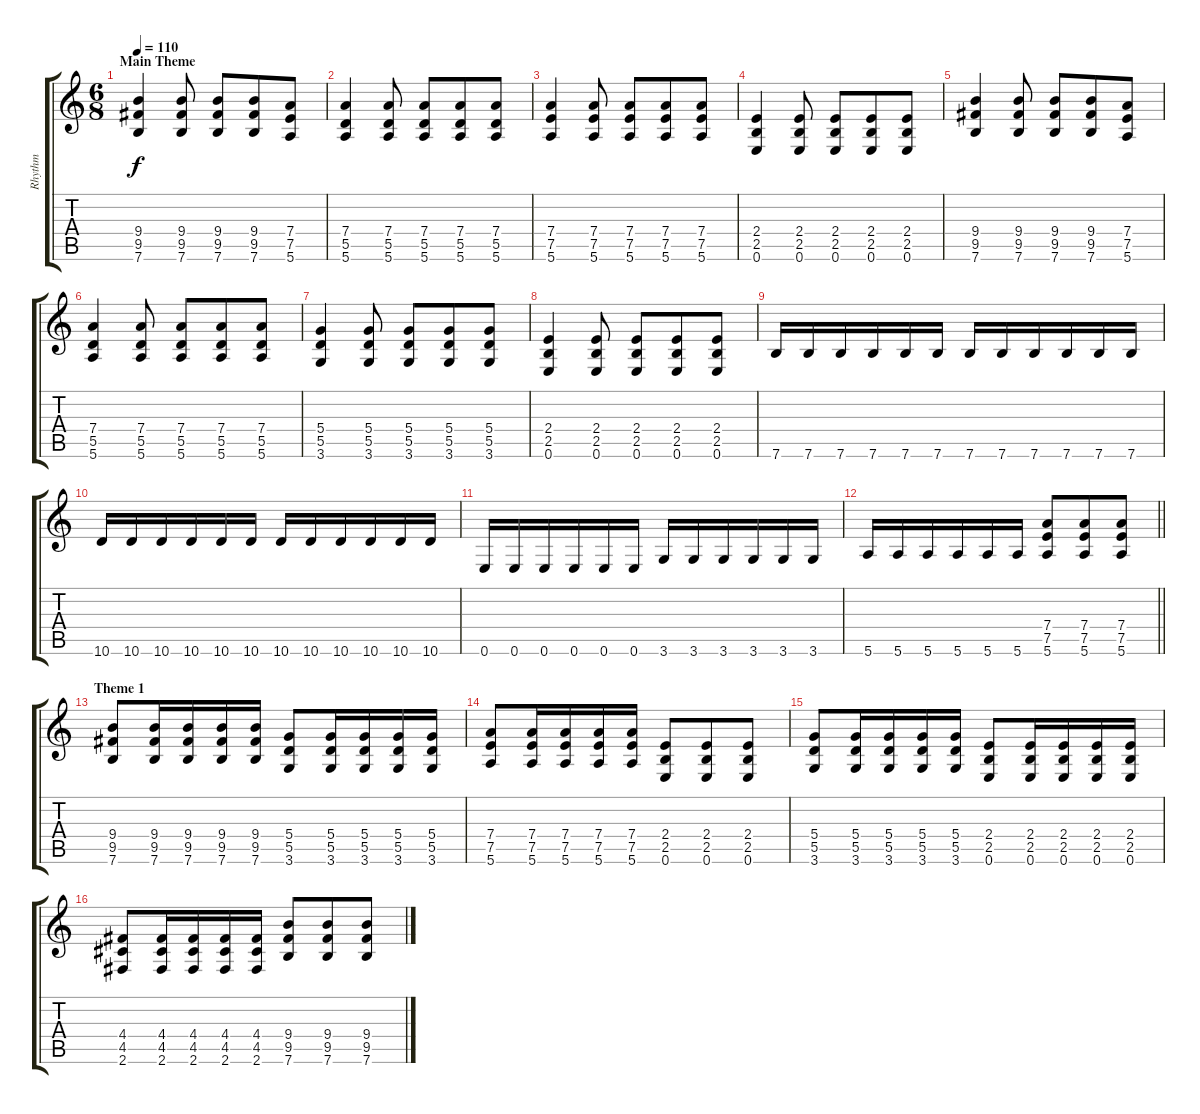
\track ("Rhythm" "Rhythm") {instrument distortionguitar}
\staff {score tabs}
\tuning (E4 B3 G3 D3 A2 E2) {hide}
\ts (6 8)
\section ("" "Main Theme")
\tempo 110
\clef g2
\ks c
(9.4 9.5 7.6).4{dy f} (9.4 9.5 7.6).8 (9.4 9.5 7.6).8 (9.4 9.5 7.6).8 (7.4 7.5 5.6).8 |
(7.4 5.5 5.6).4 (7.4 5.5 5.6).8 (7.4 5.5 5.6).8 (7.4 5.5 5.6).8 (7.4 5.5 5.6).8 |
(7.4 7.5 5.6).4 (7.4 7.5 5.6).8 (7.4 7.5 5.6).8 (7.4 7.5 5.6).8 (7.4 7.5 5.6).8 |
(2.4 2.5 0.6).4 (2.4 2.5 0.6).8 (2.4 2.5 0.6).8 (2.4 2.5 0.6).8 (2.4 2.5 0.6).8 |
(9.4 9.5 7.6).4 (9.4 9.5 7.6).8 (9.4 9.5 7.6).8 (9.4 9.5 7.6).8 (7.4 7.5 5.6).8 |
(7.4 5.5 5.6).4 (7.4 5.5 5.6).8 (7.4 5.5 5.6).8 (7.4 5.5 5.6).8 (7.4 5.5 5.6).8 |
(5.4 5.5 3.6).4 (5.4 5.5 3.6).8 (5.4 5.5 3.6).8 (5.4 5.5 3.6).8 (5.4 5.5 3.6).8 |
(2.4 2.5 0.6).4 (2.4 2.5 0.6).8 (2.4 2.5 0.6).8 (2.4 2.5 0.6).8 (2.4 2.5 0.6).8 |
7.6.16 7.6.16 7.6.16 7.6.16 7.6.16 7.6.16 7.6.16 7.6.16 7.6.16 7.6.16 7.6.16 7.6.16 |
10.6.16 10.6.16 10.6.16 10.6.16 10.6.16 10.6.16 10.6.16 10.6.16 10.6.16 10.6.16 10.6.16 10.6.16 |
0.6.16 0.6.16 0.6.16 0.6.16 0.6.16 0.6.16 3.6.16 3.6.16 3.6.16 3.6.16 3.6.16 3.6.16 |
\barLineRight lightlight
5.6.16 5.6.16 5.6.16 5.6.16 5.6.16 5.6.16 (7.4 7.5 5.6).8 (7.4 7.5 5.6).8 (7.4 7.5 5.6).8 |
\section ("" "Theme 1")
(9.4 9.5 7.6).8 (9.4 9.5 7.6).16 (9.4 9.5 7.6).16 (9.4 9.5 7.6).16 (9.4 9.5 7.6).16 (5.4 5.5 3.6).8 (5.4 5.5 3.6).16 (5.4 5.5 3.6).16 (5.4 5.5 3.6).16 (5.4 5.5 3.6).16 |
(7.4 7.5 5.6).8 (7.4 7.5 5.6).16 (7.4 7.5 5.6).16 (7.4 7.5 5.6).16 (7.4 7.5 5.6).16 (2.4 2.5 0.6).8 (2.4 2.5 0.6).8 (2.4 2.5 0.6).8 |
(5.4 5.5 3.6).8 (5.4 5.5 3.6).16 (5.4 5.5 3.6).16 (5.4 5.5 3.6).16 (5.4 5.5 3.6).16 (2.4 2.5 0.6).8 (2.4 2.5 0.6).16 (2.4 2.5 0.6).16 (2.4 2.5 0.6).16 (2.4 2.5 0.6).16 |
(4.4 4.5 2.6).8 (4.4 4.5 2.6).16 (4.4 4.5 2.6).16 (4.4 4.5 2.6).16 (4.4 4.5 2.6).16 (9.4 9.5 7.6).8 (9.4 9.5 7.6).8 (9.4 9.5 7.6).8
